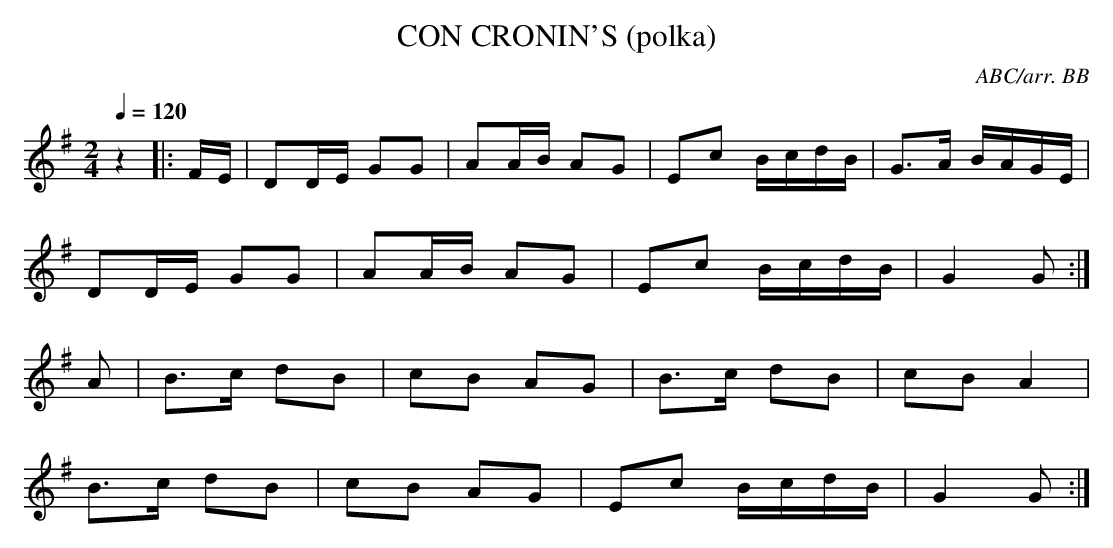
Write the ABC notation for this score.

X:1
T:CON CRONIN'S (polka)
C:ABC/arr. BB
Q:1/4=120
L:1/8
M:2/4
K:G
z2|:F/E/|DD/E/ GG|AA/B/ AG|Ec B/c/d/B/|G>A B/A/G/E/|
DD/E/ GG|AA/B/ AG|Ec B/c/d/B/|G2 G :|
A|B>c dB|cB AG|B>c dB|cB A2|
B>c dB|cB AG|Ec B/c/d/B/|G2 G :|
